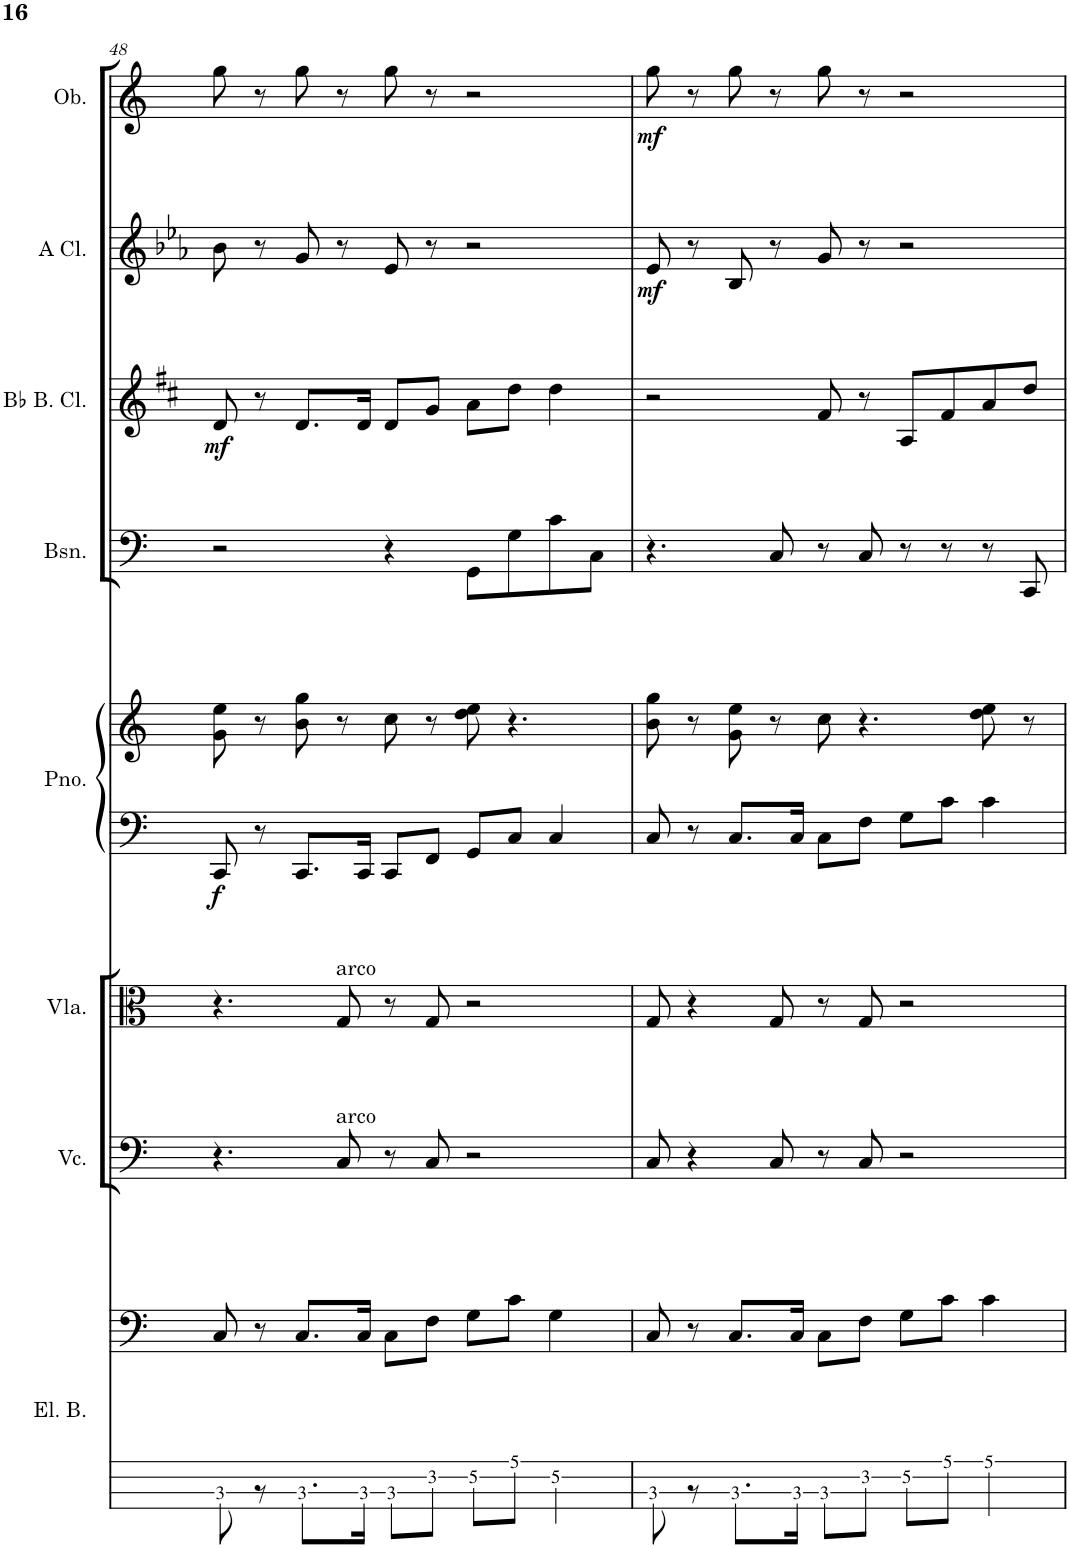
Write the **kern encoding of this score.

**kern	**kern	**kern	**kern	**kern	**kern	**dynam	**kern	**kern	**dynam	**kern	**dynam	**kern	**dynam
*part8	*part8	*part7	*part6	*part5	*part5	*part5	*part4	*part3	*part3	*part2	*part2	*part1	*part1
*staff10	*staff9	*staff8	*staff7	*staff6	*staff5	*staff5/6	*staff4	*staff3	*staff3	*staff2	*staff2	*staff1	*staff1
*I"Electric Bass	*	*I"Violoncello	*I"Viola	*I"Piano	*	*	*I"Bassoon	*I"Bb Bass Clarinet	*	*I"A Clarinet	*	*I"Oboe	*
*I'El. B.	*	*I'Vc.	*I'Vla.	*I'Pno.	*	*	*I'Bsn.	*I'Bb B. Cl.	*	*I'A Cl.	*	*I'Ob.	*
!!LO:PB:g=z
*	*clefF4	*clefF4	*clefC3	*clefF4	*clefG2	*	*clefF4	*clefG2	*	*clefG2	*	*clefG2	*
*Trd7c12	*Trd7c12	*	*	*	*	*	*	*Trd8c14	*	*Trd2c3	*	*	*
*k[]	*k[]	*k[]	*k[]	*k[]	*k[]	*	*k[]	*k[f#c#]	*	*k[b-e-a-]	*	*k[]	*
*M5/4	*M5/4	*M5/4	*M5/4	*M5/4	*M5/4	*	*M5/4	*M5/4	*	*M5/4	*	*M5/4	*
=48	=48	=48	=48	=48	=48	=48	=48	=48	=48	=48	=48	=48	=48
!	!	!	!	!	!	!LO:DY:b=2	!	!	!LO:DY:b	!	!	!	!
8C\	8C/	4.r	4.r	8CC/	8g\ 8ee\	f	2r	8d/	mf	8b-\	.	8gg\	.
8r	8r	.	.	8r	8r	.	.	8r	.	8r	.	8r	.
8.C\L	8.C/L	.	.	8.CC/L	8b\ 8gg\	.	.	8.d/L	.	8g/	.	8gg\	.
!	!	!	!LO:TX:a:t=arco	!	!	!	!	!	!	!	!	!	!
!	!	!LO:TX:a:t=arco	!	!	!	!	!	!	!	!	!	!	!
.	.	8C/	8G/	.	8r	.	.	.	.	8r	.	8r	.
16C\Jk	16C/Jk	.	.	16CC/Jk	.	.	.	16d/Jk	.	.	.	.	.
8C\L	8C\L	8r	8r	8CC/L	8cc\	.	4r	8d/L	.	8e-/	.	8gg\	.
8F\J	8F\J	8C/	8G/	8FF/J	8r	.	.	8g/J	.	8r	.	8r	.
8G\L	8G\L	2r	2r	8GG/L	8dd\ 8ee\	.	8GG\L	8a\L	.	2r	.	2r	.
8c\J	8c\J	.	.	8C/J	4.r	.	8G\	8dd\J	.	.	.	.	.
4G\	4G\	.	.	4C/	.	.	8c\	4dd\	.	.	.	.	.
.	.	.	.	.	.	.	8C\J	.	.	.	.	.	.
=49	=49	=49	=49	=49	=49	=49	=49	=49	=49	=49	=49	=49	=49
!	!	!	!	!	!	!	!	!	!	!	!LO:DY:b	!	!LO:DY:b
8C\	8C/	8C/	8G/	8C/	8b\ 8gg\	.	4.r	2r	.	8e-/	mf	8gg\	mf
8r	8r	4r	4r	8r	8r	.	.	.	.	8r	.	8r	.
8.C\L	8.C/L	.	.	8.C/L	8g\ 8ee\	.	.	.	.	8B-/	.	8gg\	.
.	.	8C/	8G/	.	8r	.	8C/	.	.	8r	.	8r	.
16C\Jk	16C/Jk	.	.	16C/Jk	.	.	.	.	.	.	.	.	.
8C\L	8C\L	8r	8r	8C\L	8cc\	.	8r	8f#/	.	8g/	.	8gg\	.
8F\J	8F\J	8C/	8G/	8F\J	4.r	.	8C/	8r	.	8r	.	8r	.
8G\L	8G\L	2r	2r	8G\L	.	.	8r	8A/L	.	2r	.	2r	.
8c\J	8c\J	.	.	8c\J	.	.	8r	8f#/	.	.	.	.	.
4c\	4c\	.	.	4c\	8dd\ 8ee\	.	8r	8a/	.	.	.	.	.
.	.	.	.	.	8r	.	8CC/	8dd/J	.	.	.	.	.
=	=	=	=	=	=	=	=	=	=	=	=	=	=
*-	*-	*-	*-	*-	*-	*-	*-	*-	*-	*-	*-	*-	*-
